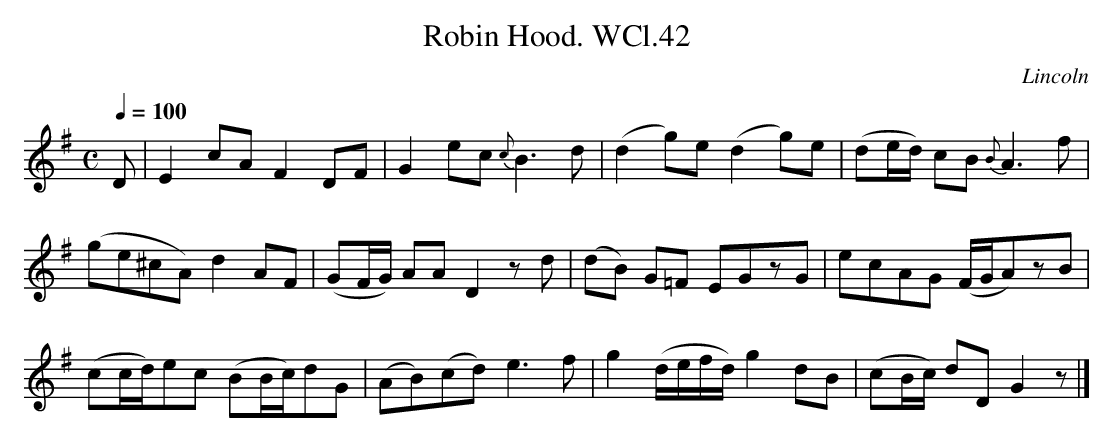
X:1
T:Robin Hood. WCl.42
L:1/8
M:C
O:Lincoln
Q:1/4=100
K:G
D|E2 cA F2 DF|G2 ec {c}B3d|\
(d2g)e (d2g)e|(de/2d/2) cB {B}A3 f|!
(ge^cA) d2 AF|(GF/2G/2) AA D2zd|\
(dB) G=F EGzG|ecAG (F/2G/2A)zB|!
(cc/2d/2)ec (BB/2c/2)dG|(AB)(cd) e3f|\
g2 (d/2e/2f/2d/2) g2 dB|(cB/2c/2) dD G2z|]
